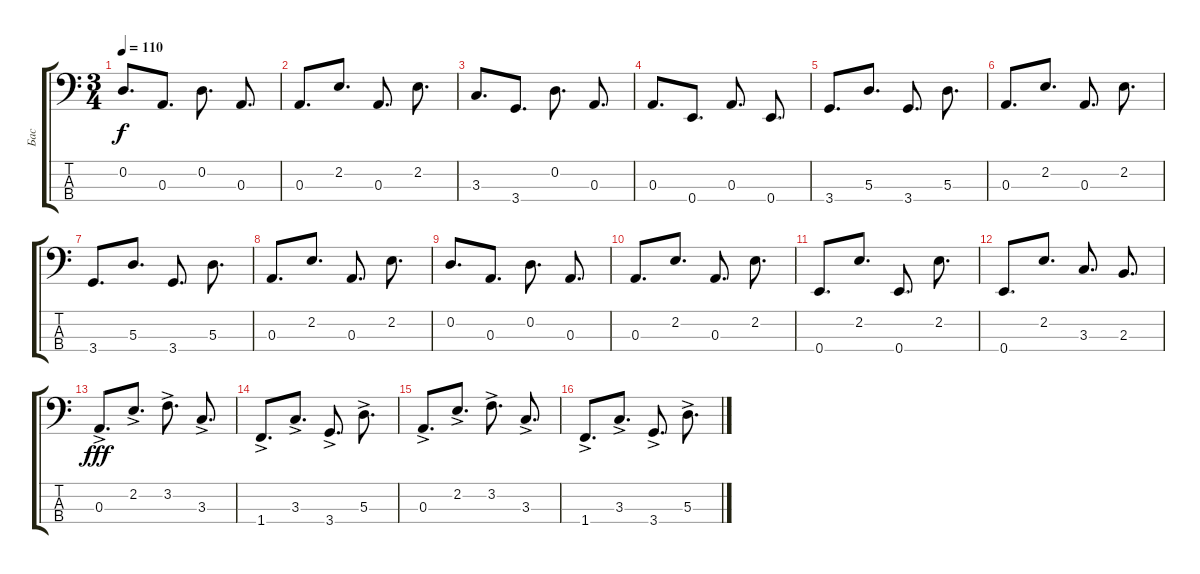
\track ("Бас" "Бас") {instrument electricbasspick}
\staff {score tabs}
\tuning (G2 D2 A1 E1) {hide}
\ts (3 4)
\tempo 110
\clef f4
\ks c
0.2.8{d dy f} 0.3.8{d} 0.2.8{d} 0.3.8{d} |
0.3.8{d} 2.2.8{d} 0.3.8{d} 2.2.8{d} |
3.3.8{d} 3.4.8{d} 0.2.8{d} 0.3.8{d} |
0.3.8{d} 0.4.8{d} 0.3.8{d} 0.4.8{d} |
3.4.8{d} 5.3.8{d} 3.4.8{d} 5.3.8{d} |
0.3.8{d} 2.2.8{d} 0.3.8{d} 2.2.8{d} |
3.4.8{d} 5.3.8{d} 3.4.8{d} 5.3.8{d} |
0.3.8{d} 2.2.8{d} 0.3.8{d} 2.2.8{d} |
0.2.8{d} 0.3.8{d} 0.2.8{d} 0.3.8{d} |
0.3.8{d} 2.2.8{d} 0.3.8{d} 2.2.8{d} |
0.4.8{d} 2.2.8{d} 0.4.8{d} 2.2.8{d} |
0.4.8{d} 2.2.8{d} 3.3.8{d} 2.3.8{d} |
0.3{ac}.8{d dy fff} 2.2{ac}.8{d} 3.2{ac}.8{d} 3.3{ac}.8{d} |
1.4{ac}.8{d} 3.3{ac}.8{d} 3.4{ac}.8{d} 5.3{ac}.8{d} |
0.3{ac}.8{d} 2.2{ac}.8{d} 3.2{ac}.8{d} 3.3{ac}.8{d} |
1.4{ac}.8{d} 3.3{ac}.8{d} 3.4{ac}.8{d} 5.3{ac}.8{d}
